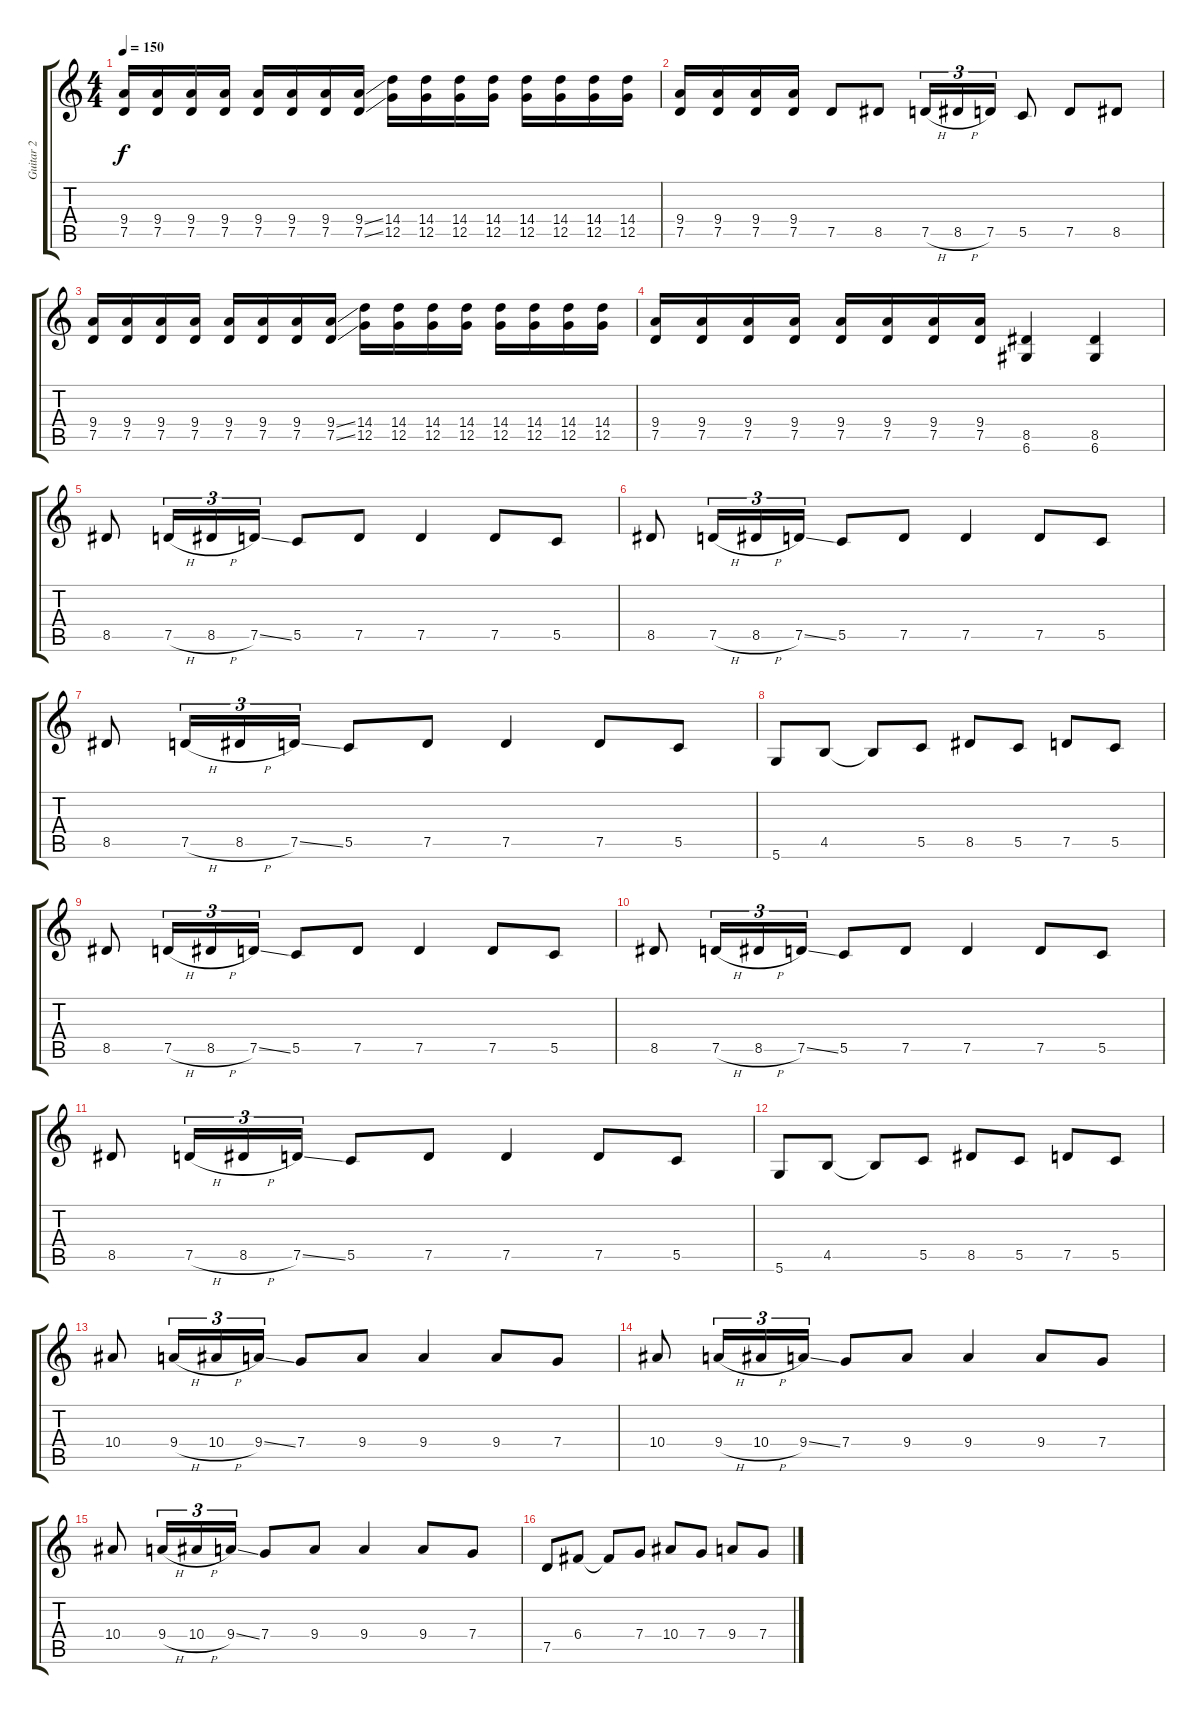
\track ("Guitar 2" "Guitar 2") {instrument distortionguitar}
\staff {score tabs}
\tuning (D4 A3 F3 C3 G2 D2) {hide}
\ts (4 4)
\tempo 150
\clef g2
\ks c
(9.4 7.5).16{dy f} (9.4 7.5).16 (9.4 7.5).16 (9.4 7.5).16 (9.4 7.5).16 (9.4 7.5).16 (9.4 7.5).16 (9.4{ss} 7.5{ss}).16 (14.4 12.5).16 (14.4 12.5).16 (14.4 12.5).16 (14.4 12.5).16 (14.4 12.5).16 (14.4 12.5).16 (14.4 12.5).16 (14.4 12.5).16 |
(9.4 7.5).16 (9.4 7.5).16 (9.4 7.5).16 (9.4 7.5).16 7.5.8 8.5.8 7.5{h}.16{tu (3 2)} 8.5{h}.16{tu (3 2)} 7.5.16{tu (3 2)} 5.5.8 7.5.8 8.5.8 |
(9.4 7.5).16 (9.4 7.5).16 (9.4 7.5).16 (9.4 7.5).16 (9.4 7.5).16 (9.4 7.5).16 (9.4 7.5).16 (9.4{ss} 7.5{ss}).16 (14.4 12.5).16 (14.4 12.5).16 (14.4 12.5).16 (14.4 12.5).16 (14.4 12.5).16 (14.4 12.5).16 (14.4 12.5).16 (14.4 12.5).16 |
(9.4 7.5).16 (9.4 7.5).16 (9.4 7.5).16 (9.4 7.5).16 (9.4 7.5).16 (9.4 7.5).16 (9.4 7.5).16 (9.4 7.5).16 (8.5 6.6).4 (8.5 6.6).4 |
\section ("" "")
8.5.8 7.5{h}.16{tu (3 2)} 8.5{h}.16{tu (3 2)} 7.5{ss}.16{tu (3 2)} 5.5.8 7.5.8 7.5.4 7.5.8 5.5.8 |
8.5.8 7.5{h}.16{tu (3 2)} 8.5{h}.16{tu (3 2)} 7.5{ss}.16{tu (3 2)} 5.5.8 7.5.8 7.5.4 7.5.8 5.5.8 |
8.5.8 7.5{h}.16{tu (3 2)} 8.5{h}.16{tu (3 2)} 7.5{ss}.16{tu (3 2)} 5.5.8 7.5.8 7.5.4 7.5.8 5.5.8 |
5.6.8 4.5.8 4.5{t}.8 5.5.8 8.5.8 5.5.8 7.5.8 5.5.8 |
8.5.8 7.5{h}.16{tu (3 2)} 8.5{h}.16{tu (3 2)} 7.5{ss}.16{tu (3 2)} 5.5.8 7.5.8 7.5.4 7.5.8 5.5.8 |
8.5.8 7.5{h}.16{tu (3 2)} 8.5{h}.16{tu (3 2)} 7.5{ss}.16{tu (3 2)} 5.5.8 7.5.8 7.5.4 7.5.8 5.5.8 |
8.5.8 7.5{h}.16{tu (3 2)} 8.5{h}.16{tu (3 2)} 7.5{ss}.16{tu (3 2)} 5.5.8 7.5.8 7.5.4 7.5.8 5.5.8 |
5.6.8 4.5.8 4.5{t}.8 5.5.8 8.5.8 5.5.8 7.5.8 5.5.8 |
10.4.8 9.4{h}.16{tu (3 2)} 10.4{h}.16{tu (3 2)} 9.4{ss}.16{tu (3 2)} 7.4.8 9.4.8 9.4.4 9.4.8 7.4.8 |
10.4.8 9.4{h}.16{tu (3 2)} 10.4{h}.16{tu (3 2)} 9.4{ss}.16{tu (3 2)} 7.4.8 9.4.8 9.4.4 9.4.8 7.4.8 |
10.4.8 9.4{h}.16{tu (3 2)} 10.4{h}.16{tu (3 2)} 9.4{ss}.16{tu (3 2)} 7.4.8 9.4.8 9.4.4 9.4.8 7.4.8 |
7.5.8 6.4.8 6.4{t}.8 7.4.8 10.4.8 7.4.8 9.4.8 7.4.8
